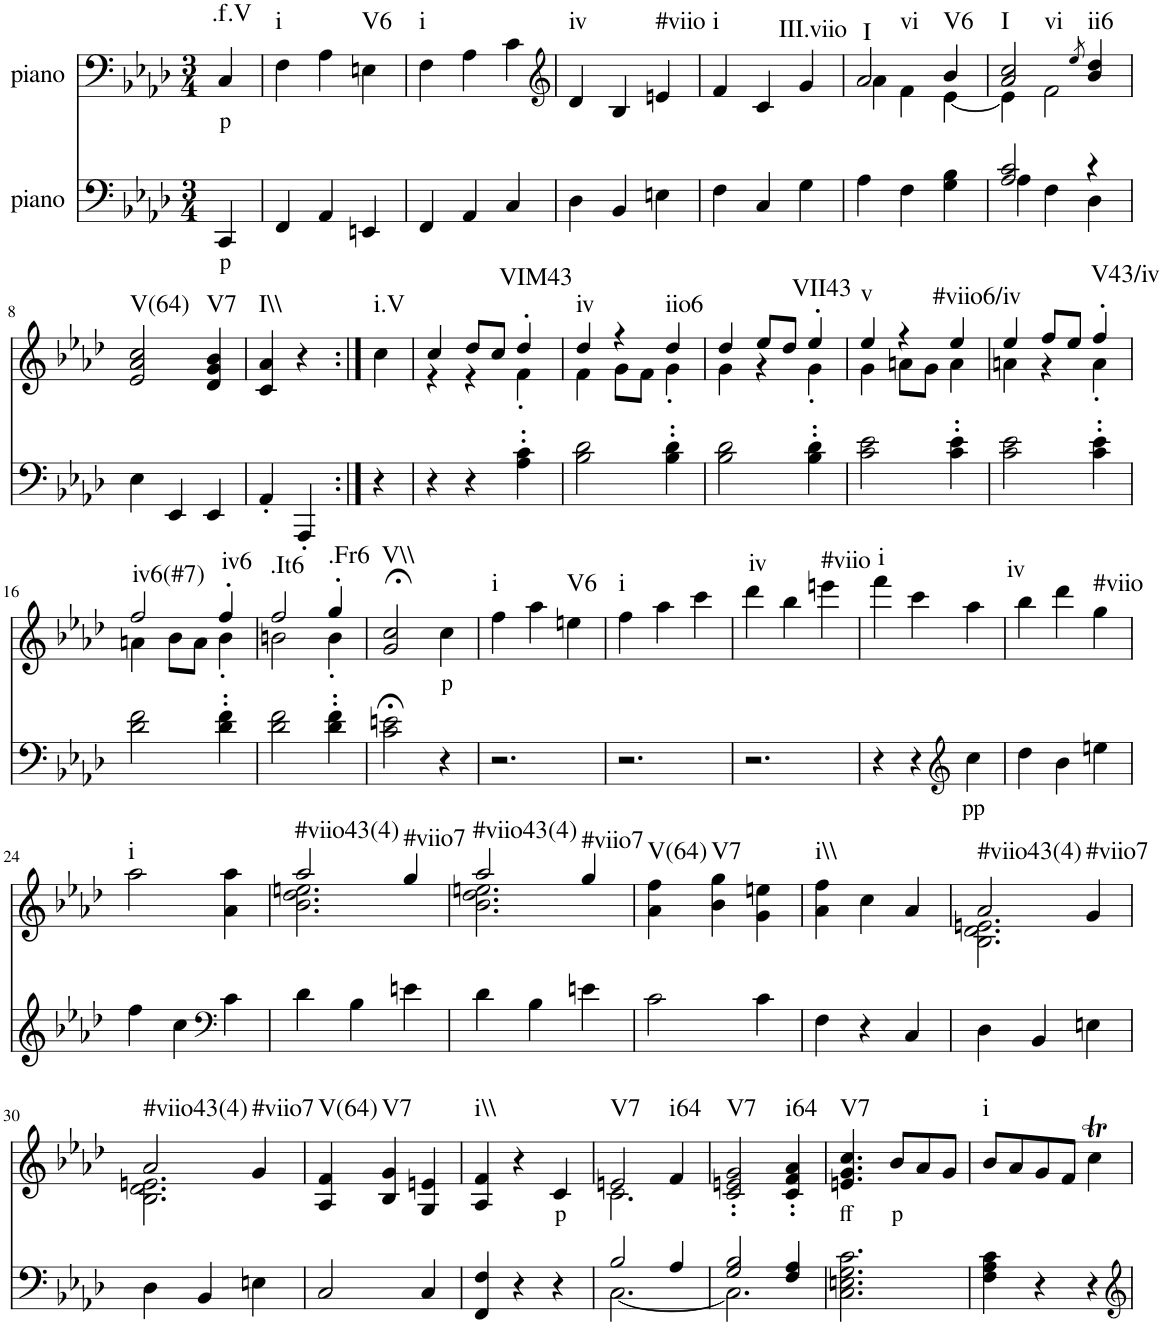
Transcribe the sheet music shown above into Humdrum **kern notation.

**kern	**text	**kern	**text	**harte
*part2	*part2	*part1	*part1	*part1
*staff2	*staff2	*staff1	*staff1	*
*I"piano	*	*I"piano	*	*
*I'Pno	*	*I'Pno	*	*
*clefF4	*	*clefF4	*	*
*k[b-e-a-d-]	*	*k[b-e-a-d-]	*	*
*f:	*	*f:	*	*
*M3/4	*	*M3/4	*	*
=1	=1	=1	=1	=1
!	!LO:LY:b	!	!LO:LY:b	!LO:H:kt=.f.V
4CC/	p	4C/	p	N
=2	=2	=2	=2	=2
!	!	!	!	!LO:H:kt=i
4FF/	.	4F\	.	N
4AA-/	.	4A-\	.	.
!	!	!	!	!LO:H:kt=V6
4EEn/	.	4En\	.	N
=3	=3	=3	=3	=3
!	!	!	!	!LO:H:kt=i
4FF/	.	4F\	.	N
4AA-/	.	4A-\	.	.
4C/	.	4c\	.	.
=4	=4	=4	=4	=4
*	*	*clefG2	*	*
!	!	!	!	!LO:H:kt=iv
4D-\	.	4d-/	.	N
4BB-/	.	4B-/	.	.
!	!	!	!	!LO:H:kt=#viio
4En\	.	4en/	.	N
=5	=5	=5	=5	=5
!	!	!	!	!LO:H:kt=i
4F\	.	4f/	.	N
4C/	.	4c/	.	.
!	!	!	!	!LO:H:kt=III.viio
4G\	.	4g/	.	N
=6	=6	=6	=6	=6
*	*	*^	*	*
!	!	!	!	!	!LO:H:n=1:kt=I
!	!	!	!	!	!LO:H:n=2:kt=vi
4A-\	.	2a-/	4a-\	.	N N
4F\	.	.	4f\	.	.
!	!	!	!	!	!LO:H:kt=V6
4G\ 4B-\	.	4b-/	[4e-\	.	N
=7	=7	=7	=7	=7	=7
*^	*	*	*	*	*
!	!	!	!	!	!	!LO:H:n=1:kt=I
!	!	!	!	!	!	!LO:H:n=2:kt=vi
2A-/ 2c/	4A-\	.	2a-/ 2cc/	4e-\]	.	N N
.	4F\	.	.	2f\	.	.
.	.	.	8qee-/	.	.	.
!	!	!	!	!	!	!LO:H:kt=ii6
4r	4D-\	.	4b-/ 4dd-/	.	.	N
*	*	*	*v	*v	*	*
!!LO:LB:g=z
=8	=8	=8	=8	=8	=8
!	!	!	!	!	!LO:H:kt=V(64)
*v	*v	*	*	*	*
4E-\	.	2e-/ 2a-/ 2cc/	.	N
4EE-/	.	.	.	.
!	!	!	!	!LO:H:kt=V7
4EE-/	.	4d-/ 4g/ 4b-/	.	N
=9	=9	=9	=9	=9
!	!	!	!	!LO:H:kt=I\\
4AA-'/	.	4c/ 4a-/	.	N
4AAA-'/	.	4r	.	.
=10:|!	=10:|!	=10:|!	=10:|!	=10:|!
!	!	!	!	!LO:H:kt=i.V
4r	.	4cc\	.	N
=11	=11	=11	=11	=11
*	*	*^	*	*
4r	.	4cc/	4r	.	.
4r	.	8dd-/L	4r	.	.
.	.	8cc/J	.	.	.
!	!	!	!	!	!LO:H:kt=VIM43
4A-\' 4c\'	.	4dd-'/	4f'\	.	N
=12	=12	=12	=12	=12	=12
!	!	!	!	!	!LO:H:kt=iv
2B-\ 2d-\	.	4dd-/	4f\	.	N
.	.	4r	8g\L	.	.
.	.	.	8f\J	.	.
!	!	!	!	!	!LO:H:kt=iio6
4B-\' 4d-\'	.	4dd-/	4g'\	.	N
=13	=13	=13	=13	=13	=13
2B-\ 2d-\	.	4dd-/	4g\	.	.
.	.	8ee-/L	4r	.	.
.	.	8dd-/J	.	.	.
!	!	!	!	!	!LO:H:kt=VII43
4B-\' 4d-\'	.	4ee-'/	4g'\	.	N
=14	=14	=14	=14	=14	=14
!	!	!	!	!	!LO:H:kt=v
2c\ 2e-\	.	4ee-/	4g\	.	N
.	.	4r	8an\L	.	.
.	.	.	8g\J	.	.
!	!	!	!	!	!LO:H:kt=#viio6/iv
4c\' 4e-\'	.	4ee-/	4a\	.	N
=15	=15	=15	=15	=15	=15
2c\ 2e-\	.	4ee-/	4an\	.	.
.	.	8ff/L	4r	.	.
.	.	8ee-/J	.	.	.
!	!	!	!	!	!LO:H:kt=V43/iv
4c\' 4e-\'	.	4ff'/	4a'\	.	N
!!LO:LB:g=z	!!
=16	=16	=16	=16	=16	=16
!	!	!	!	!	!LO:H:kt=iv6(#7)
2d-\ 2f\	.	2ff/	4an\	.	N
.	.	.	8b-\L	.	.
.	.	.	8a\J	.	.
!	!	!	!	!	!LO:H:kt=iv6
4d-\' 4f\'	.	4ff'/	4b-'\	.	N
=17	=17	=17	=17	=17	=17
!	!	!	!	!	!LO:H:kt=.It6
2d-\ 2f\	.	2ff/	2bn\	.	N
!	!	!	!	!	!LO:H:kt=.Fr6
4d-\' 4f\'	.	4gg'/	4b'\	.	N
=18	=18	=18	=18	=18	=18
!	!	!	!	!	!LO:H:kt=V\\
*	*	*v	*v	*	*
2c\;< 2en\;<	.	2g/;< 2cc/;<	.	N
!	!	!	!LO:LY:b	!
4r	.	4cc\	p	.
=19	=19	=19	=19	=19
!	!	!	!	!LO:H:kt=i
2.r	.	4ff\	.	N
.	.	4aa-\	.	.
!	!	!	!	!LO:H:kt=V6
.	.	4een\	.	N
=20	=20	=20	=20	=20
!	!	!	!	!LO:H:kt=i
2.r	.	4ff\	.	N
.	.	4aa-\	.	.
.	.	4ccc\	.	.
=21	=21	=21	=21	=21
!	!	!	!	!LO:H:kt=iv
2.r	.	4ddd-\	.	N
.	.	4bb-\	.	.
!	!	!	!	!LO:H:kt=#viio
.	.	4eeen\	.	N
=22	=22	=22	=22	=22
!	!	!	!	!LO:H:kt=i
4r	.	4fff\	.	N
4r	.	4ccc\	.	.
*clefG2	*	*	*	*
!	!LO:LY:b	!	!	!
4cc\	pp	4aa-\	.	.
=23	=23	=23	=23	=23
!	!	!	!	!LO:H:kt=iv
4dd-\	.	4bb-\	.	N
4b-\	.	4ddd-\	.	.
!	!	!	!	!LO:H:kt=#viio
4een\	.	4gg\	.	N
!!LO:LB:g=z
=24	=24	=24	=24	=24
!	!	!	!	!LO:H:kt=i
4ff\	.	2aa-\	.	N
4cc\	.	.	.	.
*clefF4	*	*	*	*
4c\	.	4a-\ 4aa-\	.	.
=25	=25	=25	=25	=25
*	*	*^	*	*
!	!	!	!	!	!LO:H:kt=#viio43(4)
4d-\	.	2aa-/	2.b-\ 2.dd-\ 2.een\	.	N
4B-\	.	.	.	.	.
!	!	!	!	!	!LO:H:kt=#viio7
4en\	.	4gg/	.	.	N
=26	=26	=26	=26	=26	=26
!	!	!	!	!	!LO:H:kt=#viio43(4)
4d-\	.	2aa-/	2.b-\ 2.dd-\ 2.een\	.	N
4B-\	.	.	.	.	.
!	!	!	!	!	!LO:H:kt=#viio7
4en\	.	4gg/	.	.	N
*	*	*v	*v	*	*
=27	=27	=27	=27	=27
!	!	!	!	!LO:H:kt=V(64)
2c\	.	4a-\ 4ff\	.	N
!	!	!	!	!LO:H:kt=V7
.	.	4b-\ 4gg\	.	N
4c\	.	4g\ 4een\	.	.
=28	=28	=28	=28	=28
!	!	!	!	!LO:H:kt=i\\
4F\	.	4a-\ 4ff\	.	N
4r	.	4cc\	.	.
4C/	.	4a-/	.	.
=29	=29	=29	=29	=29
*	*	*^	*	*
!	!	!	!	!	!LO:H:kt=#viio43(4)
4D-\	.	2a-/	2.B-\ 2.d-\ 2.en\	.	N
4BB-/	.	.	.	.	.
!	!	!	!	!	!LO:H:kt=#viio7
4En\	.	4g/	.	.	N
!!LO:LB:g=z	!!
=30	=30	=30	=30	=30	=30
!	!	!	!	!	!LO:H:kt=#viio43(4)
4D-\	.	2a-/	2.B-\ 2.d-\ 2.en\	.	N
4BB-/	.	.	.	.	.
!	!	!	!	!	!LO:H:kt=#viio7
4En\	.	4g/	.	.	N
*	*	*v	*v	*	*
=31	=31	=31	=31	=31
!	!	!	!	!LO:H:kt=V(64)
2C/	.	4A-/ 4f/	.	N
!	!	!	!	!LO:H:kt=V7
.	.	4B-/ 4g/	.	N
4C/	.	4G/ 4en/	.	.
=32	=32	=32	=32	=32
!	!	!	!	!LO:H:kt=i\\
4FF/ 4F/	.	4A-/ 4f/	.	N
4r	.	4r	.	.
!	!	!	!LO:LY:b	!
4r	.	4c/	p	.
=33	=33	=33	=33	=33
*^	*	*^	*	*
!	!	!	!	!	!	!LO:H:kt=V7
2B-/	[2.C\	.	2en/	2.c\	.	N
!	!	!	!	!	!	!LO:H:kt=i64
4A-/	.	.	4f/	.	.	N
*	*	*	*v	*v	*	*
=34	=34	=34	=34	=34	=34
!	!	!	!	!	!LO:H:kt=V7
2G/ 2B-/	2.C\]	.	2c/' 2en/' 2g/'	.	N
!	!	!	!	!	!LO:H:kt=i64
4F/ 4A-/	.	.	4c/' 4f/' 4a-/'	.	N
*v	*v	*	*	*	*
=35	=35	=35	=35	=35
!	!	!	!LO:LY:b	!LO:H:kt=V7
2.C\ 2.En\ 2.G\ 2.c\	.	4.en/ 4.g/ 4.cc/	ff	N
!	!	!	!LO:LY:b	!
.	.	8b-/L	p	.
.	.	8a-/	.	.
.	.	8g/J	.	.
=36	=36	=36	=36	=36
!	!	!	!	!LO:H:kt=i
4F\ 4A-\ 4c\	.	8b-/L	.	N
.	.	8a-/	.	.
4r	.	8g/	.	.
.	.	8f/J	.	.
4r	.	4cct\	.	.
=	=	=	=	=
*-	*-	*-	*-	*-
